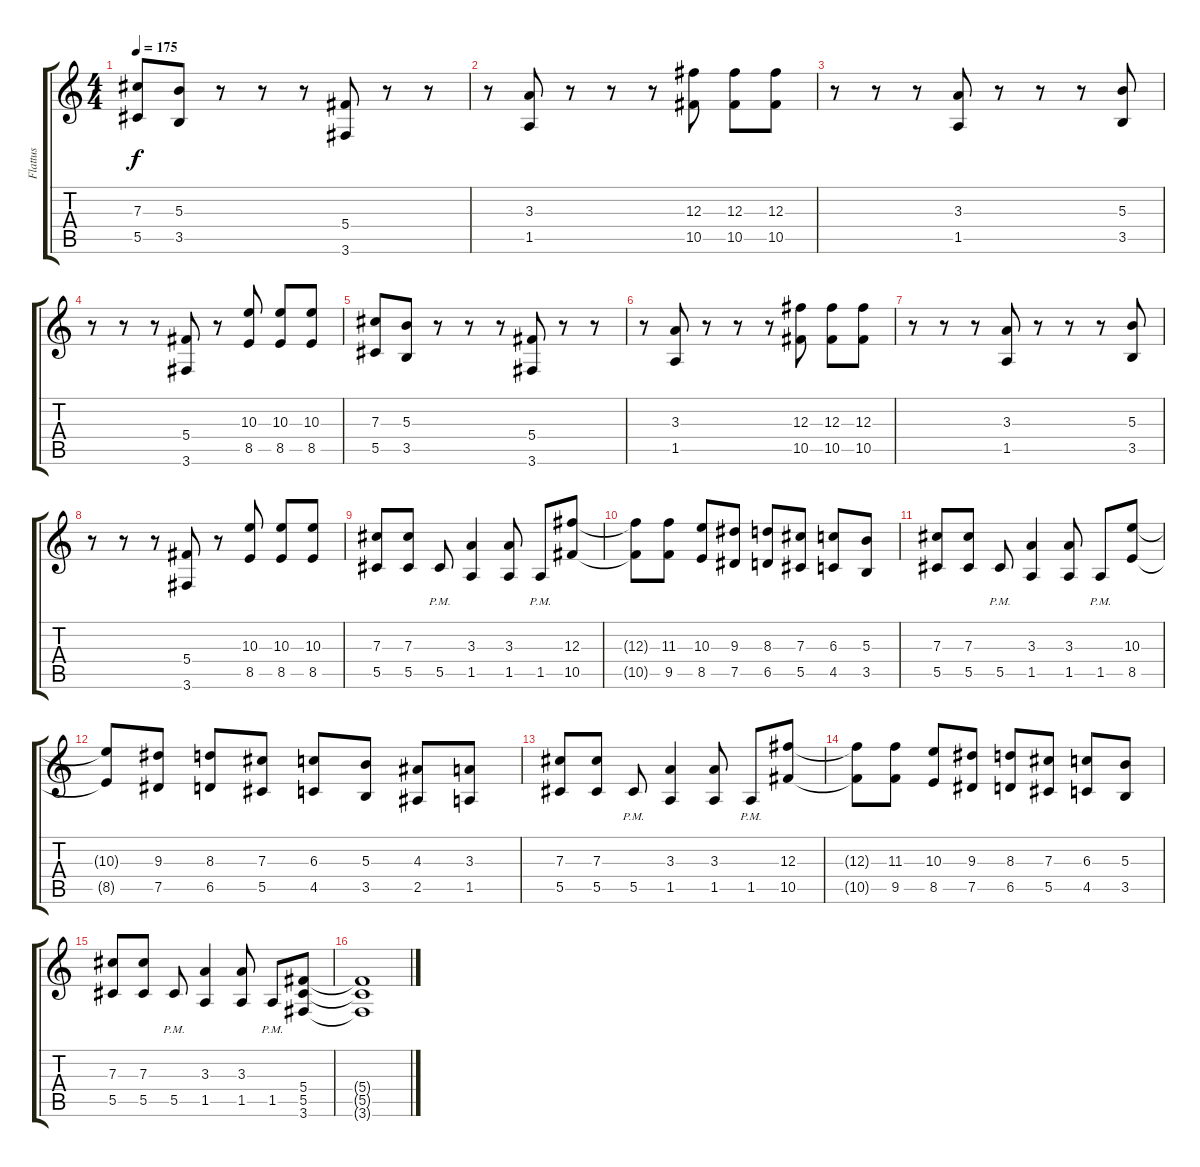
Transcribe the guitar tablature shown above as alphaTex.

\track ("Flattus" "Flattus") {instrument distortionguitar}
\staff {score tabs}
\tuning (Eb4 Bb3 Gb3 Db3 Ab2 Eb2) {hide}
\ts (4 4)
\tempo 175
\clef g2
\ks c
(7.3 5.5).8{dy f} (5.3 3.5).8 r.8 r.8 r.8 (5.4 3.6).8 r.8 r.8 |
r.8 (3.3 1.5).8 r.8 r.8 r.8 (12.3 10.5).8 (12.3 10.5).8 (12.3 10.5).8 |
r.8 r.8 r.8 (3.3 1.5).8 r.8 r.8 r.8 (5.3 3.5).8 |
r.8 r.8 r.8 (5.4 3.6).8 r.8 (10.3 8.5).8 (10.3 8.5).8 (10.3 8.5).8 |
(7.3 5.5).8 (5.3 3.5).8 r.8 r.8 r.8 (5.4 3.6).8 r.8 r.8 |
r.8 (3.3 1.5).8 r.8 r.8 r.8 (12.3 10.5).8 (12.3 10.5).8 (12.3 10.5).8 |
r.8 r.8 r.8 (3.3 1.5).8 r.8 r.8 r.8 (5.3 3.5).8 |
r.8 r.8 r.8 (5.4 3.6).8 r.8 (10.3 8.5).8 (10.3 8.5).8 (10.3 8.5).8 |
(7.3 5.5).8 (7.3 5.5).8 5.5{pm}.8 (3.3 1.5).4 (3.3 1.5).8 1.5{pm}.8 (12.3 10.5).8 |
(12.3{t} 10.5{t}).8 (11.3 9.5).8 (10.3 8.5).8 (9.3 7.5).8 (8.3 6.5).8 (7.3 5.5).8 (6.3 4.5).8 (5.3 3.5).8 |
(7.3 5.5).8 (7.3 5.5).8 5.5{pm}.8 (3.3 1.5).4 (3.3 1.5).8 1.5{pm}.8 (10.3 8.5).8 |
(10.3{t} 8.5{t}).8 (9.3 7.5).8 (8.3 6.5).8 (7.3 5.5).8 (6.3 4.5).8 (5.3 3.5).8 (4.3 2.5).8 (3.3 1.5).8 |
(7.3 5.5).8 (7.3 5.5).8 5.5{pm}.8 (3.3 1.5).4 (3.3 1.5).8 1.5{pm}.8 (12.3 10.5).8 |
(12.3{t} 10.5{t}).8 (11.3 9.5).8 (10.3 8.5).8 (9.3 7.5).8 (8.3 6.5).8 (7.3 5.5).8 (6.3 4.5).8 (5.3 3.5).8 |
(7.3 5.5).8 (7.3 5.5).8 5.5{pm}.8 (3.3 1.5).4 (3.3 1.5).8 1.5{pm}.8 (5.4 5.5 3.6).8 |
(5.4{t} 5.5{t} 3.6{t}).1
